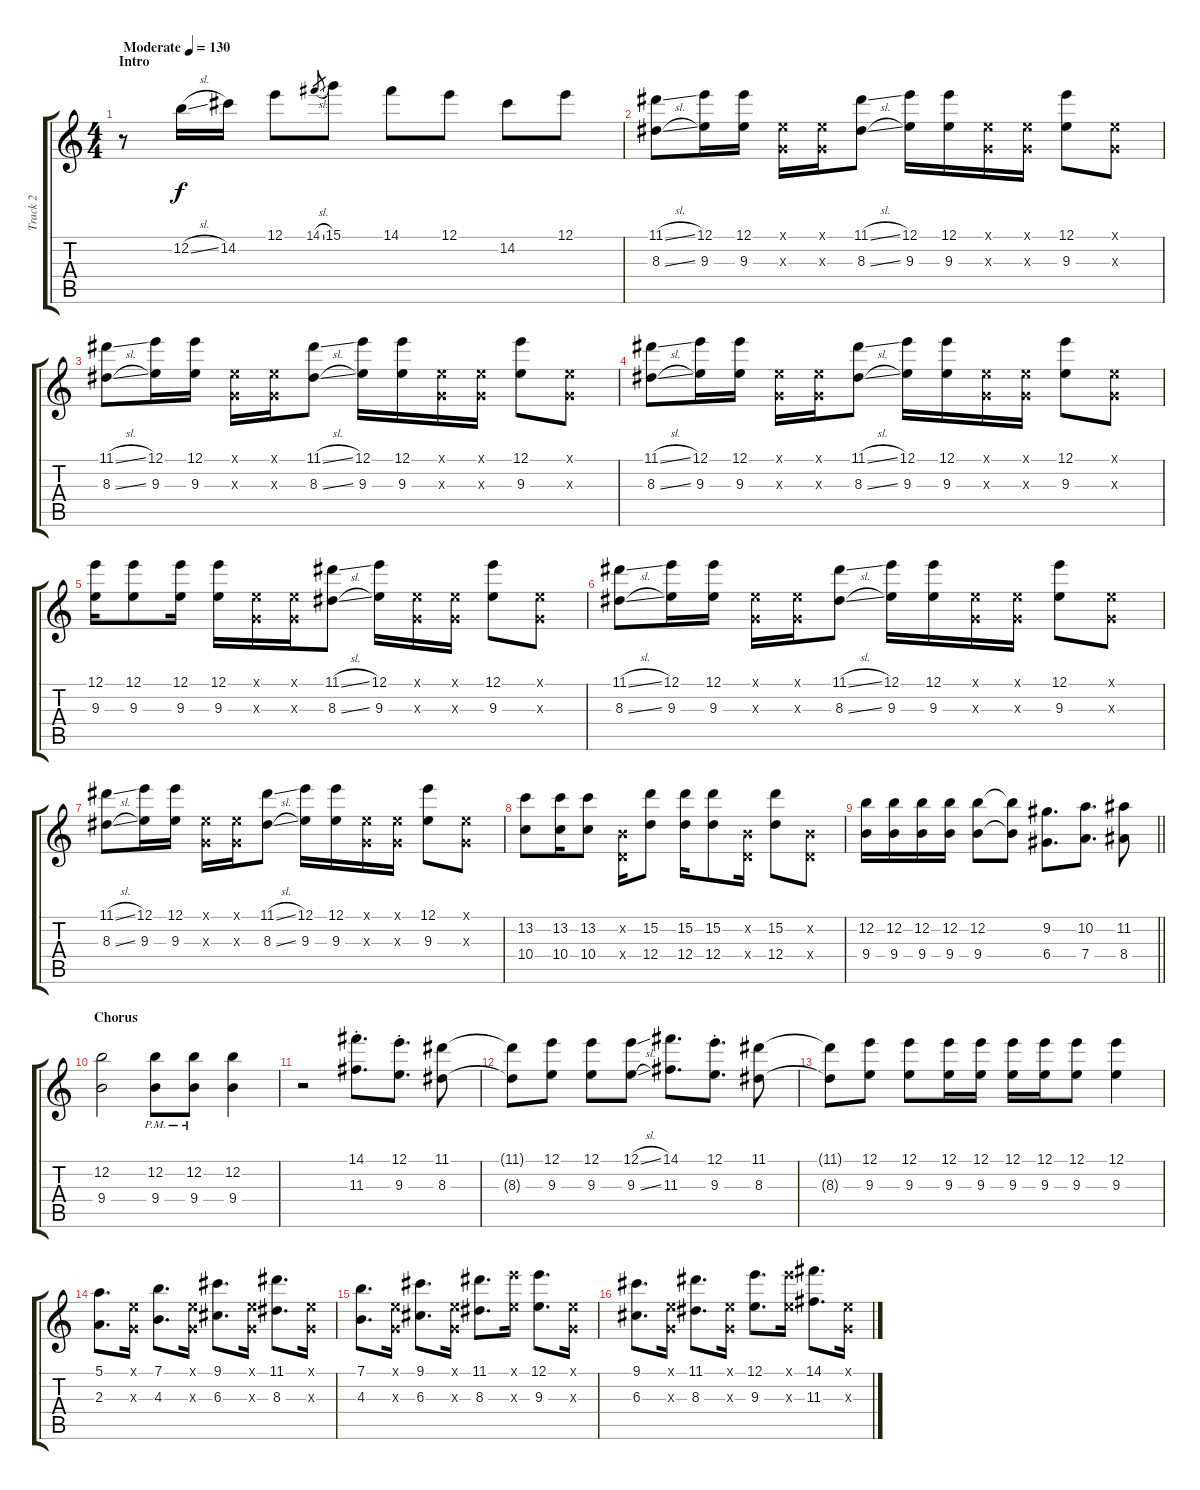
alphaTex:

\track ("Track 2" "Track 2") {instrument acousticguitarsteel}
\staff {score tabs}
\tuning (E4 B3 G3 D3 A2 E2) {hide}
\ts (4 4)
\section ("" "Intro")
\tempo (130 "Moderate")
\clef g2
\ks c
r.8{dy f volume 16 instrument acousticguitarsteel} 12.2{sl}.16 14.2.16 12.1.8 14.1{sl}.8{gr} 15.1.8 14.1.8 12.1.8 14.2.8 12.1.8 |
(11.1{sl} 8.3{sl}).8 (12.1 9.3).16 (12.1 9.3).16 (0.1{x} 0.3{x}).16 (0.1{x} 0.3{x}).16 (11.1{sl} 8.3{sl}).8 (12.1 9.3).16 (12.1 9.3).16 (0.1{x} 0.3{x}).16 (0.1{x} 0.3{x}).16 (12.1 9.3).8 (0.1{x} 0.3{x}).8 |
(11.1{sl} 8.3{sl}).8 (12.1 9.3).16 (12.1 9.3).16 (0.1{x} 0.3{x}).16 (0.1{x} 0.3{x}).16 (11.1{sl} 8.3{sl}).8 (12.1 9.3).16 (12.1 9.3).16 (0.1{x} 0.3{x}).16 (0.1{x} 0.3{x}).16 (12.1 9.3).8 (0.1{x} 0.3{x}).8 |
(11.1{sl} 8.3{sl}).8 (12.1 9.3).16 (12.1 9.3).16 (0.1{x} 0.3{x}).16 (0.1{x} 0.3{x}).16 (11.1{sl} 8.3{sl}).8 (12.1 9.3).16 (12.1 9.3).16 (0.1{x} 0.3{x}).16 (0.1{x} 0.3{x}).16 (12.1 9.3).8 (0.1{x} 0.3{x}).8 |
(12.1 9.3).16 (12.1 9.3).8 (12.1 9.3).16 (12.1 9.3).16 (0.1{x} 0.3{x}).16 (0.1{x} 0.3{x}).16 (11.1{sl} 8.3{sl}).8 (12.1 9.3).16 (0.1{x} 0.3{x}).16 (0.1{x} 0.3{x}).16 (12.1 9.3).8 (0.1{x} 0.3{x}).8 |
(11.1{sl} 8.3{sl}).8 (12.1 9.3).16 (12.1 9.3).16 (0.1{x} 0.3{x}).16 (0.1{x} 0.3{x}).16 (11.1{sl} 8.3{sl}).8 (12.1 9.3).16 (12.1 9.3).16 (0.1{x} 0.3{x}).16 (0.1{x} 0.3{x}).16 (12.1 9.3).8 (0.1{x} 0.3{x}).8 |
(11.1{sl} 8.3{sl}).8 (12.1 9.3).16 (12.1 9.3).16 (0.1{x} 0.3{x}).16 (0.1{x} 0.3{x}).16 (11.1{sl} 8.3{sl}).8 (12.1 9.3).16 (12.1 9.3).16 (0.1{x} 0.3{x}).16 (0.1{x} 0.3{x}).16 (12.1 9.3).8 (0.1{x} 0.3{x}).8 |
(13.2 10.4).8 (13.2 10.4).16 (13.2 10.4).8 (0.2{x} 0.4{x}).16 (15.2 12.4).8 (15.2 12.4).16 (15.2 12.4).8 (0.2{x} 0.4{x}).16 (15.2 12.4).8 (0.2{x} 0.4{x}).8 |
\barLineRight lightlight
(12.2 9.4).16 (12.2 9.4).16 (12.2 9.4).16 (12.2 9.4).16 (12.2 9.4).8 (12.2{t} 9.4{t}).8 (9.2 6.4).8{d} (10.2 7.4).8{d} (11.2 8.4).8 |
\section ("" "Chorus")
(12.2 9.4).2{volume 16} (12.2{pm} 9.4{pm}).8 (12.2{pm} 9.4{pm}).8 (12.2 9.4).4 |
r.2 (14.1{st} 11.3{st}).8{d} (12.1{st} 9.3{st}).8{d} (11.1 8.3).8 |
(11.1{t} 8.3{t}).8 (12.1 9.3).8 (12.1 9.3).8 (12.1{sl} 9.3{sl}).8 (14.1 11.3).8{d} (12.1{st} 9.3{st}).8{d} (11.1 8.3).8 |
(11.1{t} 8.3{t}).8 (12.1 9.3).8 (12.1 9.3).8 (12.1 9.3).16 (12.1 9.3).16 (12.1 9.3).16 (12.1 9.3).16 (12.1 9.3).8 (12.1 9.3).4 |
(5.1 2.3).8{d} (0.1{x} 0.3{x}).16 (7.1 4.3).8{d} (0.1{x} 0.3{x}).16 (9.1 6.3).8{d} (0.1{x} 0.3{x}).16 (11.1 8.3).8{d} (0.1{x} 0.3{x}).16 |
(7.1 4.3).8{d} (0.1{x} 0.3{x}).16 (9.1 6.3).8{d} (0.1{x} 0.3{x}).16 (11.1 8.3).8{d} (12.1{x} 9.3{x}).16 (12.1 9.3).8{d} (0.1{x} 0.3{x}).16 |
(9.1 6.3).8{d} (0.1{x} 0.3{x}).16 (11.1 8.3).8{d} (0.1{x} 0.3{x}).16 (12.1 9.3).8{d} (12.1{x} 9.3{x}).16 (14.1 11.3).8{d} (0.1{x} 0.3{x}).16
